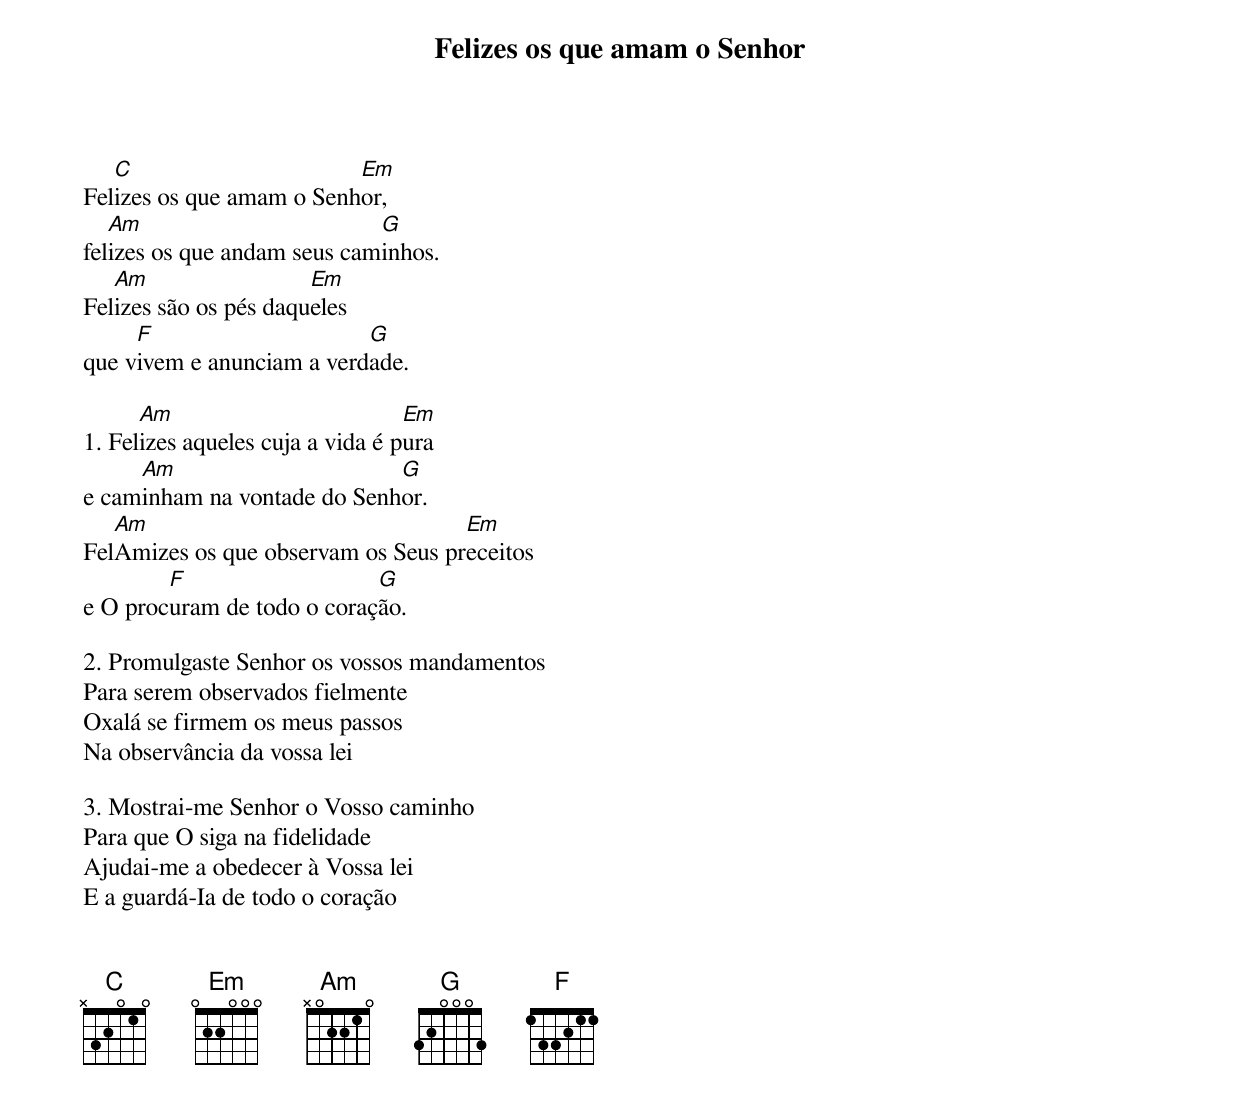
Felizes os que amam o Senhor

   C                      Em
Felizes os que amam o Senhor,
   Am                        G
felizes os que andam seus caminhos.
   Am                  Em
Felizes são os pés daqueles
     F                     G
que vivem e anunciam a verdade.

      Am                          Em
1. Felizes aqueles cuja a vida é pura
     Am                      G
e caminham na vontade do Senhor.
   Am                               Em
FelAmizes os que observam os Seus preceitos
        F                   G
e O procuram de todo o coração.

2. Promulgaste Senhor os vossos mandamentos
Para serem observados fielmente
Oxalá se firmem os meus passos
Na observância da vossa lei

3. Mostrai-me Senhor o Vosso caminho
Para que O siga na fidelidade
Ajudai-me a obedecer à Vossa lei
E a guardá-Ia de todo o coração

<iframe src="https://www.youtube.com/embed/xem9mYFp4qk" frameborder="0" ></iframe>
